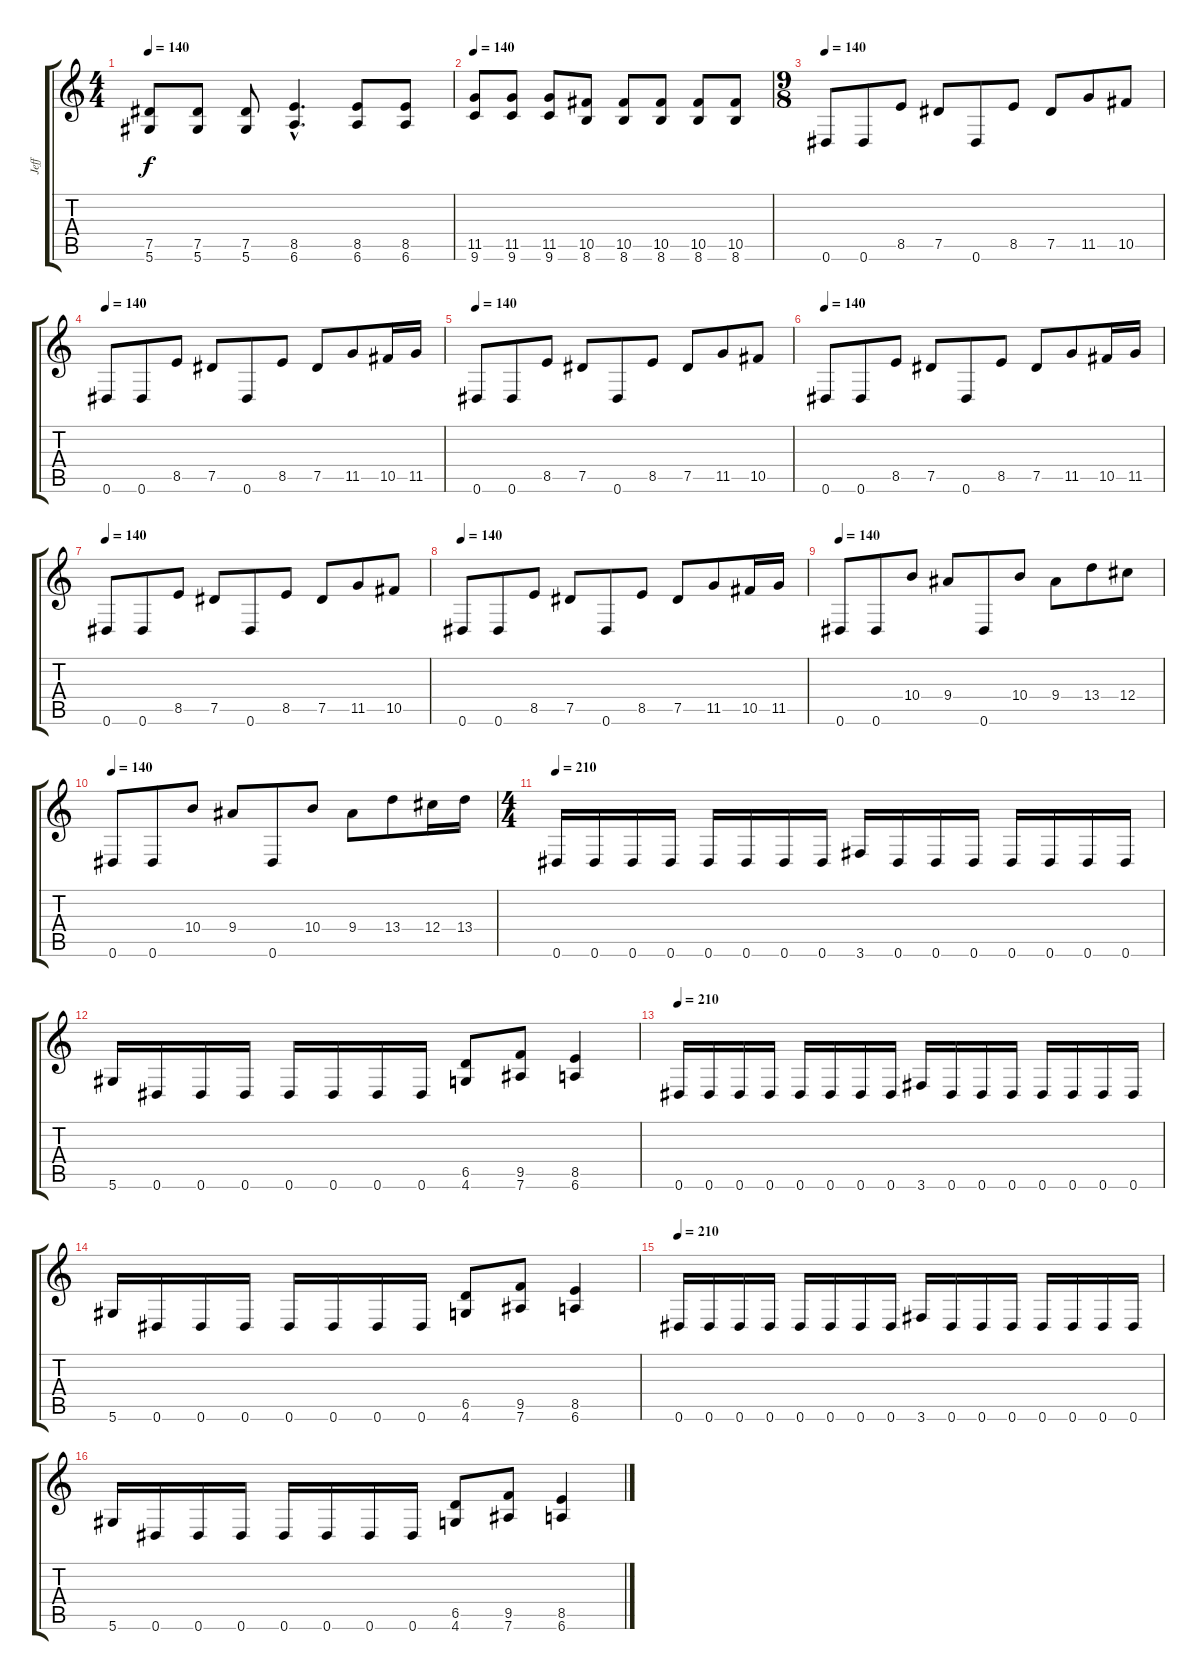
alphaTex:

\track ("Jeff" "Jeff") {instrument distortionguitar}
\staff {score tabs}
\tuning (Eb4 Bb3 Gb3 Db3 Ab2 Eb2) {hide}
\ts (4 4)
\tempo 140
\clef g2
\ks c
(7.5 5.6).8{dy f} (7.5 5.6).8 (7.5 5.6).8 (8.5{hac} 6.6{hac}).4{d} (8.5 6.6).8 (8.5 6.6).8 |
\tempo 140
(11.5 9.6).8 (11.5 9.6).8 (11.5 9.6).8 (10.5 8.6).8 (10.5 8.6).8 (10.5 8.6).8 (10.5 8.6).8 (10.5 8.6).8 |
\ts (9 8)
\tempo 140
0.6.8 0.6.8 8.5.8 7.5.8 0.6.8 8.5.8 7.5.8 11.5.8 10.5.8 |
\tempo 140
0.6.8 0.6.8 8.5.8 7.5.8 0.6.8 8.5.8 7.5.8 11.5.8 10.5.16 11.5.16 |
\tempo 140
0.6.8 0.6.8 8.5.8 7.5.8 0.6.8 8.5.8 7.5.8 11.5.8 10.5.8 |
\tempo 140
0.6.8 0.6.8 8.5.8 7.5.8 0.6.8 8.5.8 7.5.8 11.5.8 10.5.16 11.5.16 |
\tempo 140
0.6.8 0.6.8 8.5.8 7.5.8 0.6.8 8.5.8 7.5.8 11.5.8 10.5.8 |
\tempo 140
0.6.8 0.6.8 8.5.8 7.5.8 0.6.8 8.5.8 7.5.8 11.5.8 10.5.16 11.5.16 |
\tempo 140
0.6.8 0.6.8 10.4.8 9.4.8 0.6.8 10.4.8 9.4.8 13.4.8 12.4.8 |
\tempo 140
0.6.8 0.6.8 10.4.8 9.4.8 0.6.8 10.4.8 9.4.8 13.4.8 12.4.16 13.4.16 |
\ts (4 4)
\tempo 210
0.6.16 0.6.16 0.6.16 0.6.16 0.6.16 0.6.16 0.6.16 0.6.16 3.6.16 0.6.16 0.6.16 0.6.16 0.6.16 0.6.16 0.6.16 0.6.16 |
5.6.16 0.6.16 0.6.16 0.6.16 0.6.16 0.6.16 0.6.16 0.6.16 (6.5 4.6).8 (9.5 7.6).8 (8.5 6.6).4 |
\tempo 210
0.6.16 0.6.16 0.6.16 0.6.16 0.6.16 0.6.16 0.6.16 0.6.16 3.6.16 0.6.16 0.6.16 0.6.16 0.6.16 0.6.16 0.6.16 0.6.16 |
5.6.16 0.6.16 0.6.16 0.6.16 0.6.16 0.6.16 0.6.16 0.6.16 (6.5 4.6).8 (9.5 7.6).8 (8.5 6.6).4 |
\tempo 210
0.6.16 0.6.16 0.6.16 0.6.16 0.6.16 0.6.16 0.6.16 0.6.16 3.6.16 0.6.16 0.6.16 0.6.16 0.6.16 0.6.16 0.6.16 0.6.16 |
5.6.16 0.6.16 0.6.16 0.6.16 0.6.16 0.6.16 0.6.16 0.6.16 (6.5 4.6).8 (9.5 7.6).8 (8.5 6.6).4
